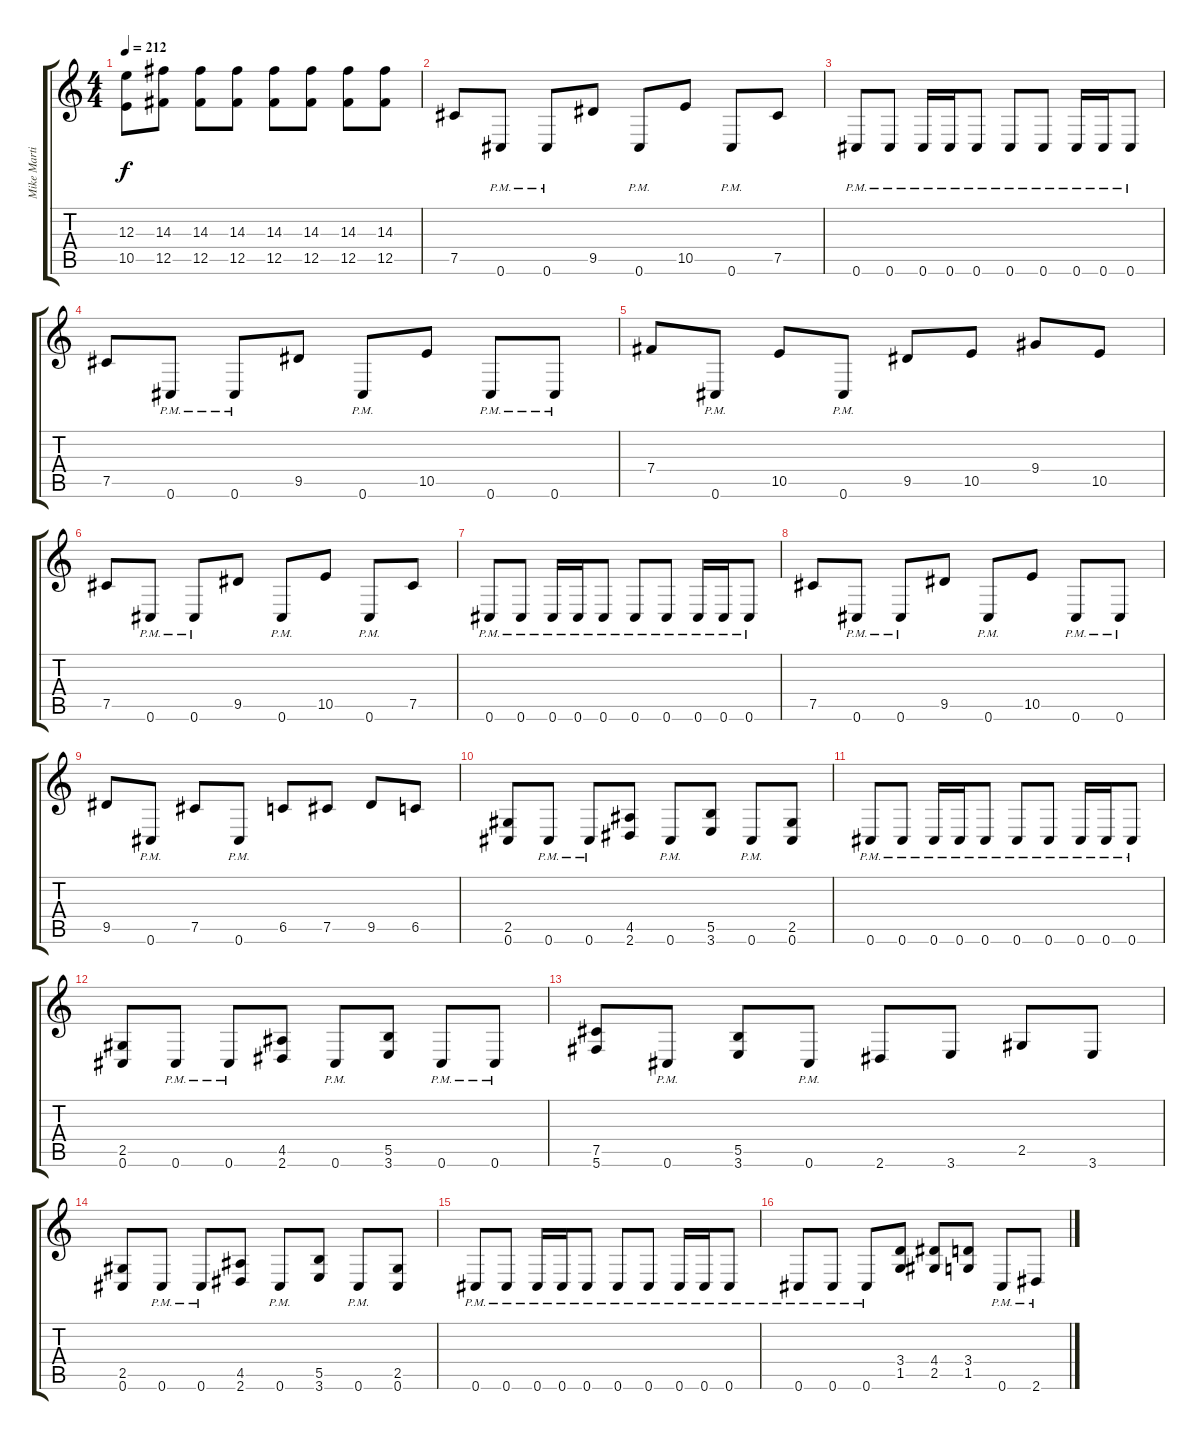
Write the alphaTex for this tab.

\track ("Mike Martin" "Mike Marti") {instrument overdrivenguitar}
\staff {score tabs}
\tuning (Db4 Ab3 E3 B2 Gb2 Db2) {hide}
\ts (4 4)
\tempo 212
\clef g2
\ks c
(12.3 10.5).8{dy f} (14.3 12.5).8 (14.3 12.5).8 (14.3 12.5).8 (14.3 12.5).8 (14.3 12.5).8 (14.3 12.5).8 (14.3 12.5).8 |
7.5.8 0.6{pm}.8 0.6{pm}.8 9.5.8 0.6{pm}.8 10.5.8 0.6{pm}.8 7.5.8 |
0.6{pm}.8 0.6{pm}.8 0.6{pm}.16 0.6{pm}.16 0.6{pm}.8 0.6{pm}.8 0.6{pm}.8 0.6{pm}.16 0.6{pm}.16 0.6{pm}.8 |
7.5.8 0.6{pm}.8 0.6{pm}.8 9.5.8 0.6{pm}.8 10.5.8 0.6{pm}.8 0.6{pm}.8 |
7.4.8 0.6{pm}.8 10.5.8 0.6{pm}.8 9.5.8 10.5.8 9.4.8 10.5.8 |
7.5.8 0.6{pm}.8 0.6{pm}.8 9.5.8 0.6{pm}.8 10.5.8 0.6{pm}.8 7.5.8 |
0.6{pm}.8 0.6{pm}.8 0.6{pm}.16 0.6{pm}.16 0.6{pm}.8 0.6{pm}.8 0.6{pm}.8 0.6{pm}.16 0.6{pm}.16 0.6{pm}.8 |
7.5.8 0.6{pm}.8 0.6{pm}.8 9.5.8 0.6{pm}.8 10.5.8 0.6{pm}.8 0.6{pm}.8 |
9.5.8 0.6{pm}.8 7.5.8 0.6{pm}.8 6.5.8 7.5.8 9.5.8 6.5.8 |
(2.5 0.6).8 0.6{pm}.8 0.6{pm}.8 (4.5 2.6).8 0.6{pm}.8 (5.5 3.6).8 0.6{pm}.8 (2.5 0.6).8 |
0.6{pm}.8 0.6{pm}.8 0.6{pm}.16 0.6{pm}.16 0.6{pm}.8 0.6{pm}.8 0.6{pm}.8 0.6{pm}.16 0.6{pm}.16 0.6{pm}.8 |
(2.5 0.6).8 0.6{pm}.8 0.6{pm}.8 (4.5 2.6).8 0.6{pm}.8 (5.5 3.6).8 0.6{pm}.8 0.6{pm}.8 |
(7.5 5.6).8 0.6{pm}.8 (5.5 3.6).8 0.6{pm}.8 2.6.8 3.6.8 2.5.8 3.6.8 |
(2.5 0.6).8 0.6{pm}.8 0.6{pm}.8 (4.5 2.6).8 0.6{pm}.8 (5.5 3.6).8 0.6{pm}.8 (2.5 0.6).8 |
0.6{pm}.8 0.6{pm}.8 0.6{pm}.16 0.6{pm}.16 0.6{pm}.8 0.6{pm}.8 0.6{pm}.8 0.6{pm}.16 0.6{pm}.16 0.6{pm}.8 |
0.6{pm}.8 0.6{pm}.8 0.6{pm}.8 (3.4 1.5).8 (4.4 2.5).8 (3.4 1.5).8 0.6{pm}.8 2.6{pm}.8
